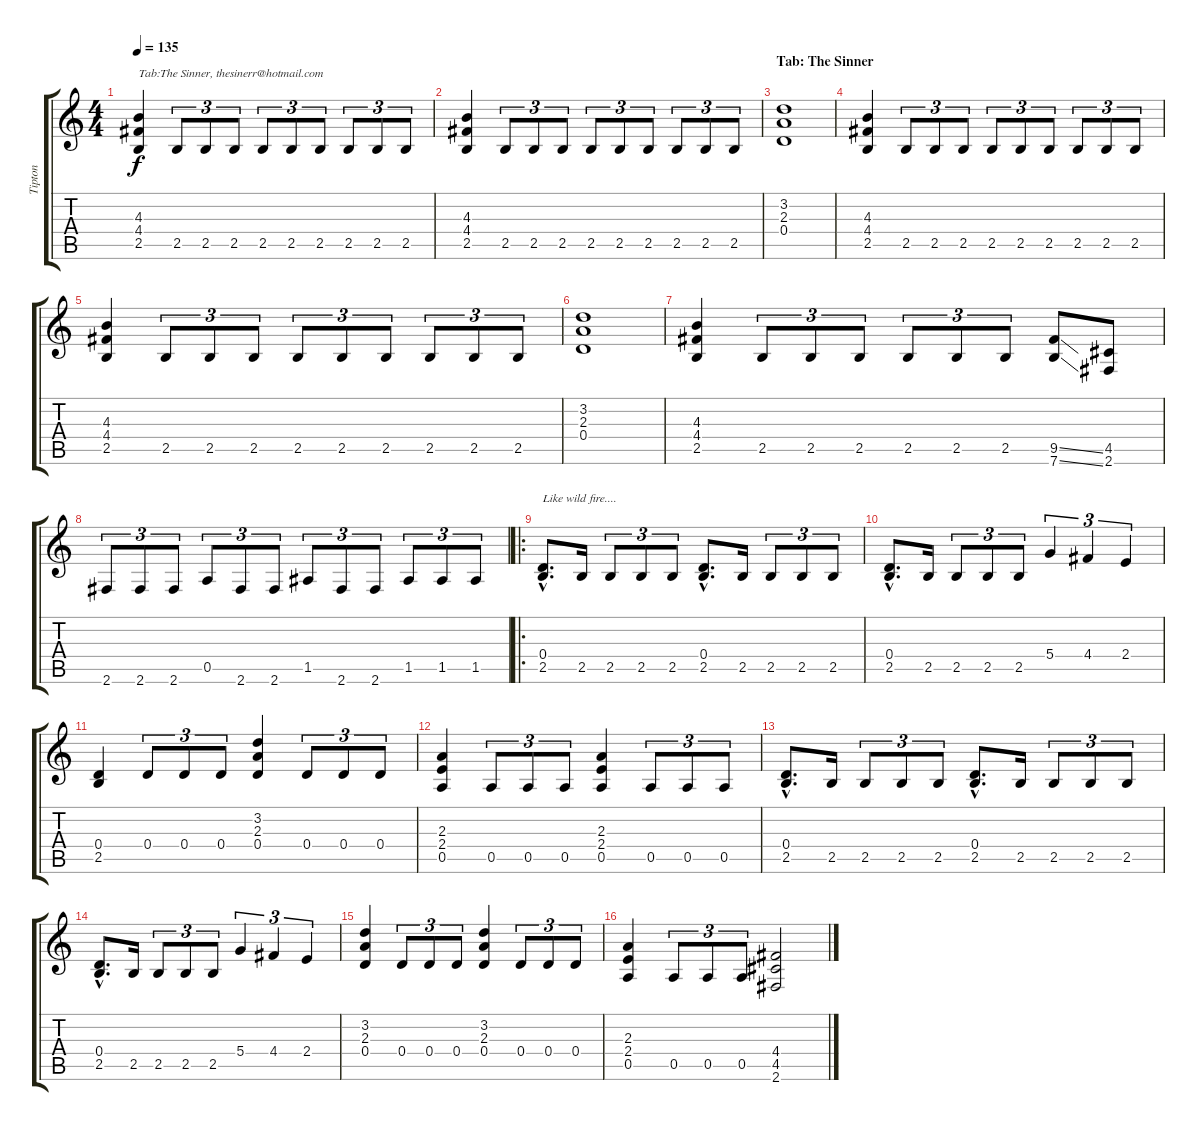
\track ("Tipton" "Tipton") {instrument distortionguitar}
\staff {score tabs}
\tuning (E4 B3 G3 D3 A2 E2) {hide}
\ts (4 4)
\tempo 135
\clef g2
\ks c
(4.3 4.4 2.5).4{txt "Tab:The Sinner, thesinerr@hotmail.com" dy f instrument distortionguitar} 2.5.8{tu (3 2)} 2.5.8{tu (3 2)} 2.5.8{tu (3 2)} 2.5.8{tu (3 2)} 2.5.8{tu (3 2)} 2.5.8{tu (3 2)} 2.5.8{tu (3 2)} 2.5.8{tu (3 2)} 2.5.8{tu (3 2)} |
(4.3 4.4 2.5).4 2.5.8{tu (3 2)} 2.5.8{tu (3 2)} 2.5.8{tu (3 2)} 2.5.8{tu (3 2)} 2.5.8{tu (3 2)} 2.5.8{tu (3 2)} 2.5.8{tu (3 2)} 2.5.8{tu (3 2)} 2.5.8{tu (3 2)} |
\section ("" "Tab: The Sinner")
(3.2 2.3 0.4).1 |
(4.3 4.4 2.5).4 2.5.8{tu (3 2)} 2.5.8{tu (3 2)} 2.5.8{tu (3 2)} 2.5.8{tu (3 2)} 2.5.8{tu (3 2)} 2.5.8{tu (3 2)} 2.5.8{tu (3 2)} 2.5.8{tu (3 2)} 2.5.8{tu (3 2)} |
(4.3 4.4 2.5).4 2.5.8{tu (3 2)} 2.5.8{tu (3 2)} 2.5.8{tu (3 2)} 2.5.8{tu (3 2)} 2.5.8{tu (3 2)} 2.5.8{tu (3 2)} 2.5.8{tu (3 2)} 2.5.8{tu (3 2)} 2.5.8{tu (3 2)} |
(3.2 2.3 0.4).1 |
(4.3 4.4 2.5).4 2.5.8{tu (3 2)} 2.5.8{tu (3 2)} 2.5.8{tu (3 2)} 2.5.8{tu (3 2)} 2.5.8{tu (3 2)} 2.5.8{tu (3 2)} (9.5{ss} 7.6{ss}).8 (4.5 2.6).8 |
2.6.8{tu (3 2)} 2.6.8{tu (3 2)} 2.6.8{tu (3 2)} 0.5.8{tu (3 2)} 2.6.8{tu (3 2)} 2.6.8{tu (3 2)} 1.5.8{tu (3 2)} 2.6.8{tu (3 2)} 2.6.8{tu (3 2)} 1.5.8{tu (3 2)} 1.5.8{tu (3 2)} 1.5.8{tu (3 2)} |
\ro
(0.4{hac} 2.5{hac}).8{d txt "Like wild fire...."} 2.5.16 2.5.8{tu (3 2)} 2.5.8{tu (3 2)} 2.5.8{tu (3 2)} (0.4{hac} 2.5{hac}).8{d} 2.5.16 2.5.8{tu (3 2)} 2.5.8{tu (3 2)} 2.5.8{tu (3 2)} |
(0.4{hac} 2.5{hac}).8{d} 2.5.16 2.5.8{tu (3 2)} 2.5.8{tu (3 2)} 2.5.8{tu (3 2)} 5.4.4{tu (3 2)} 4.4.4{tu (3 2)} 2.4.4{tu (3 2)} |
(0.4 2.5).4 0.4.8{tu (3 2)} 0.4.8{tu (3 2)} 0.4.8{tu (3 2)} (3.2 2.3 0.4).4 0.4.8{tu (3 2)} 0.4.8{tu (3 2)} 0.4.8{tu (3 2)} |
(2.3 2.4 0.5).4 0.5.8{tu (3 2)} 0.5.8{tu (3 2)} 0.5.8{tu (3 2)} (2.3 2.4 0.5).4 0.5.8{tu (3 2)} 0.5.8{tu (3 2)} 0.5.8{tu (3 2)} |
(0.4{hac} 2.5{hac}).8{d} 2.5.16 2.5.8{tu (3 2)} 2.5.8{tu (3 2)} 2.5.8{tu (3 2)} (0.4{hac} 2.5{hac}).8{d} 2.5.16 2.5.8{tu (3 2)} 2.5.8{tu (3 2)} 2.5.8{tu (3 2)} |
(0.4{hac} 2.5{hac}).8{d} 2.5.16 2.5.8{tu (3 2)} 2.5.8{tu (3 2)} 2.5.8{tu (3 2)} 5.4.4{tu (3 2)} 4.4.4{tu (3 2)} 2.4.4{tu (3 2)} |
(3.2 2.3 0.4).4 0.4.8{tu (3 2)} 0.4.8{tu (3 2)} 0.4.8{tu (3 2)} (3.2 2.3 0.4).4 0.4.8{tu (3 2)} 0.4.8{tu (3 2)} 0.4.8{tu (3 2)} |
(2.3 2.4 0.5).4 0.5.8{tu (3 2)} 0.5.8{tu (3 2)} 0.5.8{tu (3 2)} (4.4{ss} 4.5{ss} 2.6).2
